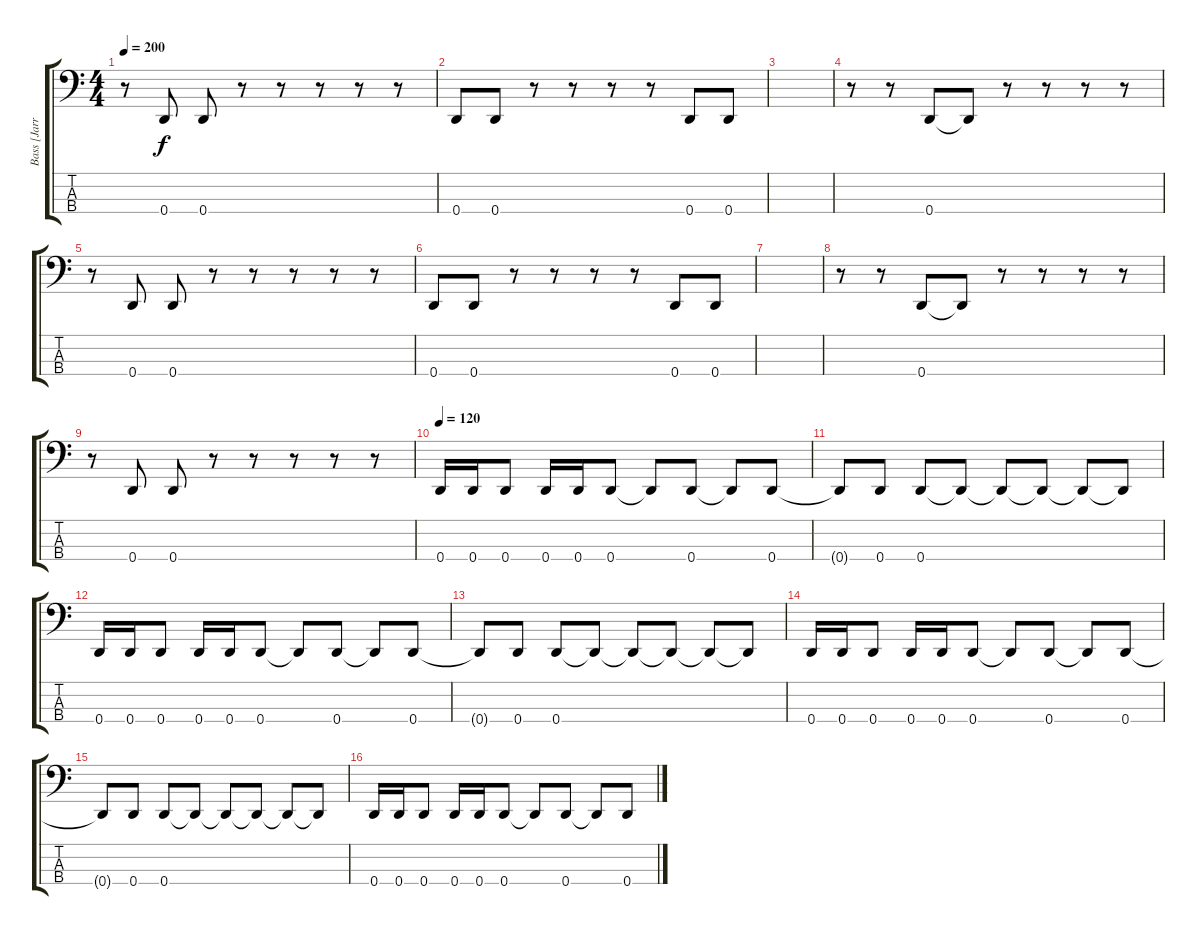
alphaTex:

\track ("Bass [Jarred]" "Bass [Jarr") {instrument electricbasspick}
\staff {score tabs}
\tuning (G2 D2 A1 D1) {hide}
\ts (4 4)
\tempo 200
\clef f4
\ks c
r.8{dy f} 0.4.8 0.4.8 r.8 r.8 r.8 r.8 r.8 |
0.4.8 0.4.8 r.8 r.8 r.8 r.8 0.4.8 0.4.8 |
|
r.8 r.8 0.4.8 0.4{t}.8 r.8 r.8 r.8 r.8 |
r.8 0.4.8 0.4.8 r.8 r.8 r.8 r.8 r.8 |
0.4.8 0.4.8 r.8 r.8 r.8 r.8 0.4.8 0.4.8 |
|
r.8 r.8 0.4.8 0.4{t}.8 r.8 r.8 r.8 r.8 |
r.8 0.4.8 0.4.8 r.8 r.8 r.8 r.8 r.8 |
\tempo 120
0.4.16 0.4.16 0.4.8 0.4.16 0.4.16 0.4.8 0.4{t}.8 0.4.8 0.4{t}.8 0.4.8 |
0.4{t}.8 0.4.8 0.4.8 0.4{t}.8 0.4{t}.8 0.4{t}.8 0.4{t}.8 0.4{t}.8 |
0.4.16 0.4.16 0.4.8 0.4.16 0.4.16 0.4.8 0.4{t}.8 0.4.8 0.4{t}.8 0.4.8 |
0.4{t}.8 0.4.8 0.4.8 0.4{t}.8 0.4{t}.8 0.4{t}.8 0.4{t}.8 0.4{t}.8 |
0.4.16 0.4.16 0.4.8 0.4.16 0.4.16 0.4.8 0.4{t}.8 0.4.8 0.4{t}.8 0.4.8 |
0.4{t}.8 0.4.8 0.4.8 0.4{t}.8 0.4{t}.8 0.4{t}.8 0.4{t}.8 0.4{t}.8 |
0.4.16 0.4.16 0.4.8 0.4.16 0.4.16 0.4.8 0.4{t}.8 0.4.8 0.4{t}.8 0.4.8
